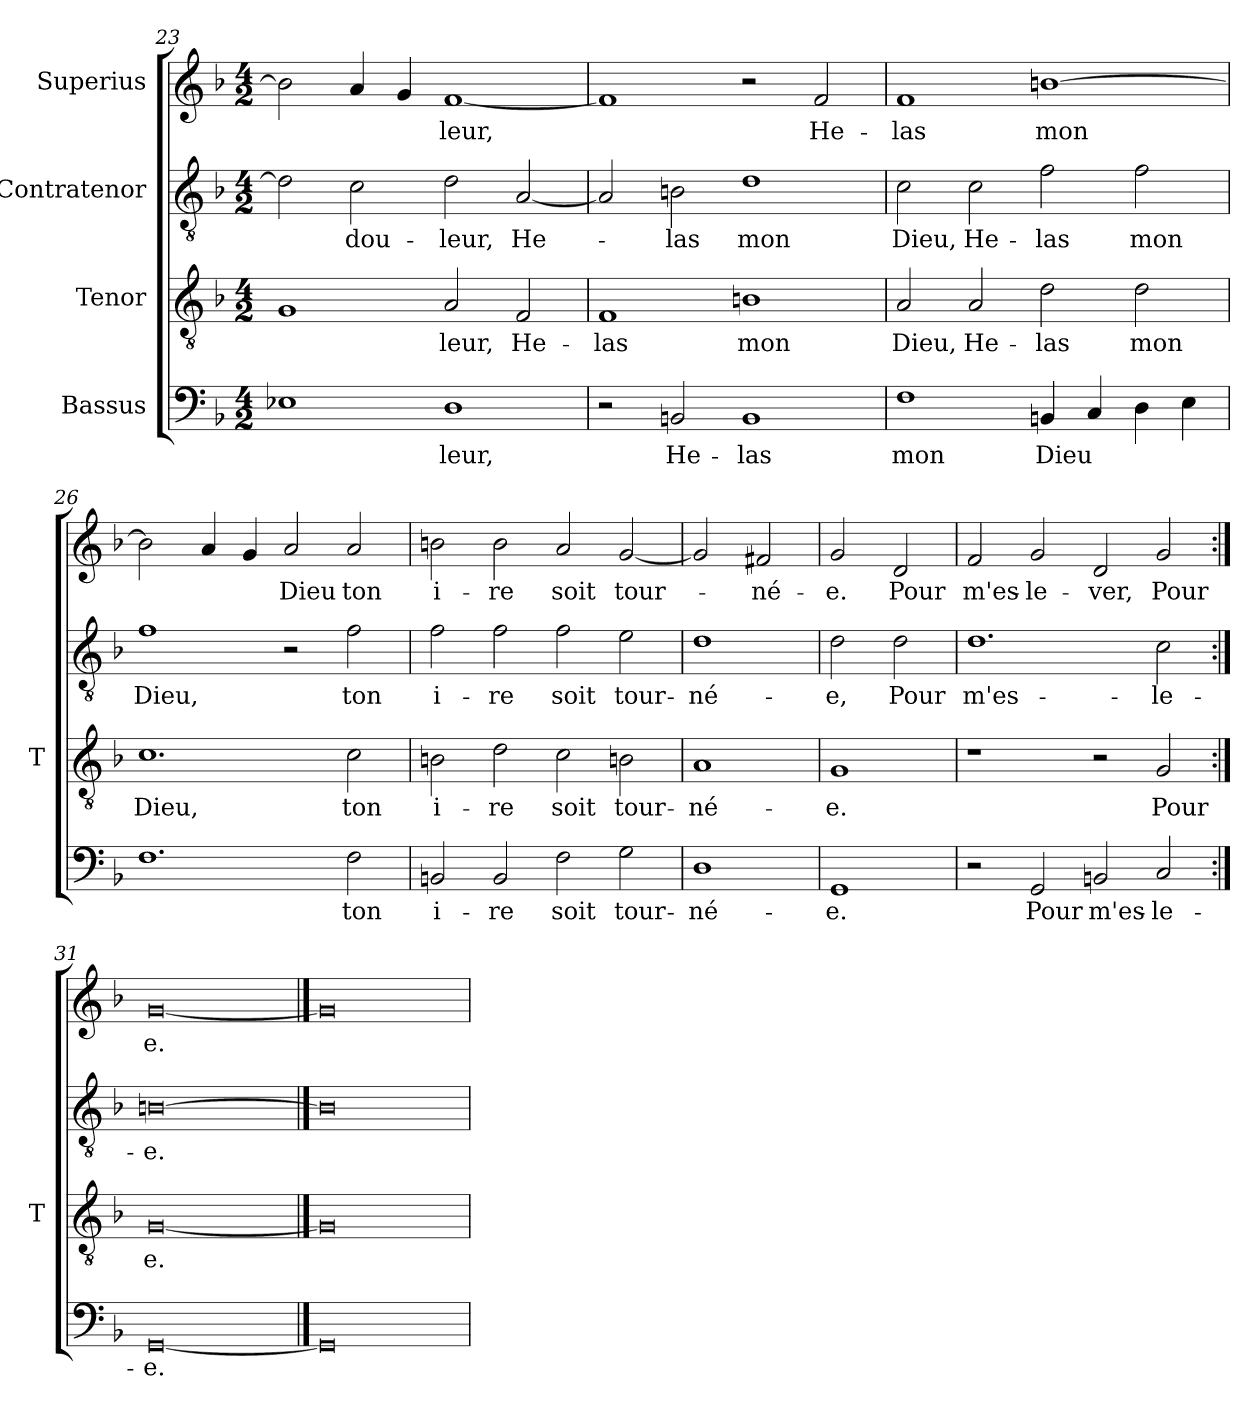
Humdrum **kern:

**kern	**text	**kern	**text	**kern	**text	**kern	**text
*part4	*part4	*part3	*part3	*part2	*part2	*part1	*part1
*staff4	*staff4	*staff3	*staff3	*staff2	*staff2	*staff1	*staff1
*I"Bassus	*	*I"Tenor	*	*I"Contratenor	*	*I"Superius	*
*	*	*I'T	*	*	*	*	*
*clefF4	*	*clefGv2	*	*clefGv2	*	*clefG2	*
*k[b-]	*	*k[b-]	*	*k[b-]	*	*k[b-]	*
*M4/2	*	*M4/2	*	*M4/2	*	*M4/2	*
=23	=23	=23	=23	=23	=23	=23	=23
1E-X	.	1G	.	2d]	.	2b]	.
.	.	.	.	2c	dou-	4a	.
.	.	.	.	.	.	4g	.
1D	-leur,	2A	-leur,	2d	-leur,	[1f	-leur,
.	.	2F	He-	[2A	He-	.	.
=24	=24	=24	=24	=24	=24	=24	=24
2r	.	1F	-las	2A]	.	1f]	.
2BB	He-	.	.	2Bn	-las	.	.
1BB	-las	1Bn	-mon	1d	-mon	2r	.
.	.	.	.	.	.	2f	He-
=25	=25	=25	=25	=25	=25	=25	=25
1F	-mon	2A	-Dieu,	2c	-Dieu,	1f	-las
.	.	2A	He-	2c	He-	.	.
4BB	-Dieu	2d	-las	2f	-las	[1b	-mon
4C	.	.	.	.	.	.	.
4D	.	2d	-mon	2f	-mon	.	.
4E	.	.	.	.	.	.	.
=26	=26	=26	=26	=26	=26	=26	=26
1.F	.	1.c	-Dieu,	1f	-Dieu,	2b]	.
.	.	.	.	.	.	4a	.
.	.	.	.	.	.	4g	.
.	.	.	.	2r	.	2a	-Dieu
2F	-ton	2c	-ton	2f	-ton	2a	-ton
=27	=27	=27	=27	=27	=27	=27	=27
2BB	i-	2Bn	i-	2f	i-	2b	i-
2BB	-re	2d	-re	2f	-re	2b	-re
2F	-soit	2c	-soit	2f	-soit	2a	-soit
2G	tour-	2Bn	tour-	2e	tour-	[2g	tour-
=28	=28	=28	=28	=28	=28	=28	=28
1D	né-	1A	né-	1d	né-	2g]	.
.	.	.	.	.	.	2f#X	né-
=29	=29	=29	=29	=29	=29	=29	=29
1GG	-e.	1G	-e.	2d	-e,	2g	-e.
.	.	.	.	2d	-Pour	2d	-Pour
=30	=30	=30	=30	=30	=30	=30	=30
2r	.	1r	.	1.d	m'es-	2f	m'es-
2GG	-Pour	.	.	.	.	2g	le-
2BB	m'es-	2r	.	.	.	2d	-ver,
2C	le-	2G	-Pour	2c	le-	2g	-Pour
=31:|!	=31:|!	=31:|!	=31:|!	=31:|!	=31:|!	=31:|!	=31:|!
[0GG	-e.	[0G	-e.	[0Bn	-e.	[0g	-e.
==32	==32	==32	==32	==32	==32	==32	==32
0GG]	.	0G]	.	0B]	.	0g]	.
=	=	=	=	=	=	=	=
*-	*-	*-	*-	*-	*-	*-	*-
